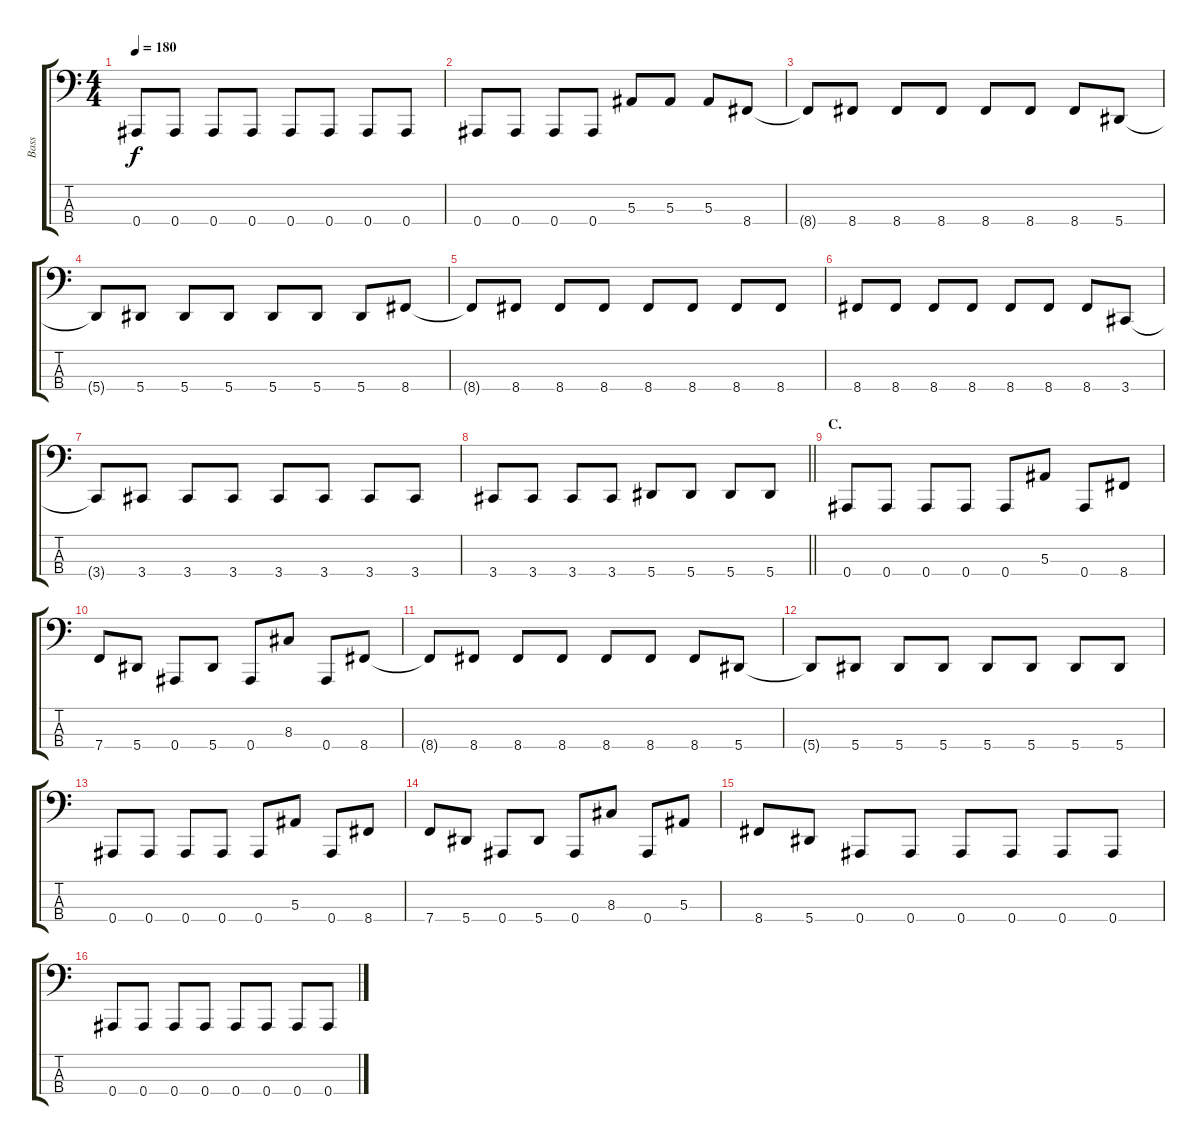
\track ("Bass" "Bass") {instrument electricbasspick}
\staff {score tabs}
\tuning (Eb2 Bb1 F1 Bb0) {hide}
\ts (4 4)
\tempo 180
\clef f4
\ks c
0.4{t}.8{dy f} 0.4.8 0.4.8 0.4.8 0.4.8 0.4.8 0.4.8 0.4.8 |
0.4.8 0.4.8 0.4.8 0.4.8 5.3.8 5.3.8 5.3.8 8.4.8 |
8.4{t}.8 8.4.8 8.4.8 8.4.8 8.4.8 8.4.8 8.4.8 5.4.8 |
5.4{t}.8 5.4.8 5.4.8 5.4.8 5.4.8 5.4.8 5.4.8 8.4.8 |
8.4{t}.8 8.4.8 8.4.8 8.4.8 8.4.8 8.4.8 8.4.8 8.4.8 |
8.4.8 8.4.8 8.4.8 8.4.8 8.4.8 8.4.8 8.4.8 3.4.8 |
3.4{t}.8 3.4.8 3.4.8 3.4.8 3.4.8 3.4.8 3.4.8 3.4.8 |
\barLineRight lightlight
3.4.8 3.4.8 3.4.8 3.4.8 5.4.8 5.4.8 5.4.8 5.4.8 |
\section ("" "C.")
0.4.8 0.4.8 0.4.8 0.4.8 0.4.8 5.3.8 0.4.8 8.4.8 |
7.4.8 5.4.8 0.4.8 5.4.8 0.4.8 8.3.8 0.4.8 8.4.8 |
8.4{t}.8 8.4.8 8.4.8 8.4.8 8.4.8 8.4.8 8.4.8 5.4.8 |
5.4{t}.8 5.4.8 5.4.8 5.4.8 5.4.8 5.4.8 5.4.8 5.4.8 |
0.4.8 0.4.8 0.4.8 0.4.8 0.4.8 5.3.8 0.4.8 8.4.8 |
7.4.8 5.4.8 0.4.8 5.4.8 0.4.8 8.3.8 0.4.8 5.3.8 |
8.4.8 5.4.8 0.4.8 0.4.8 0.4.8 0.4.8 0.4.8 0.4.8 |
0.4.8 0.4.8 0.4.8 0.4.8 0.4.8 0.4.8 0.4.8 0.4.8
